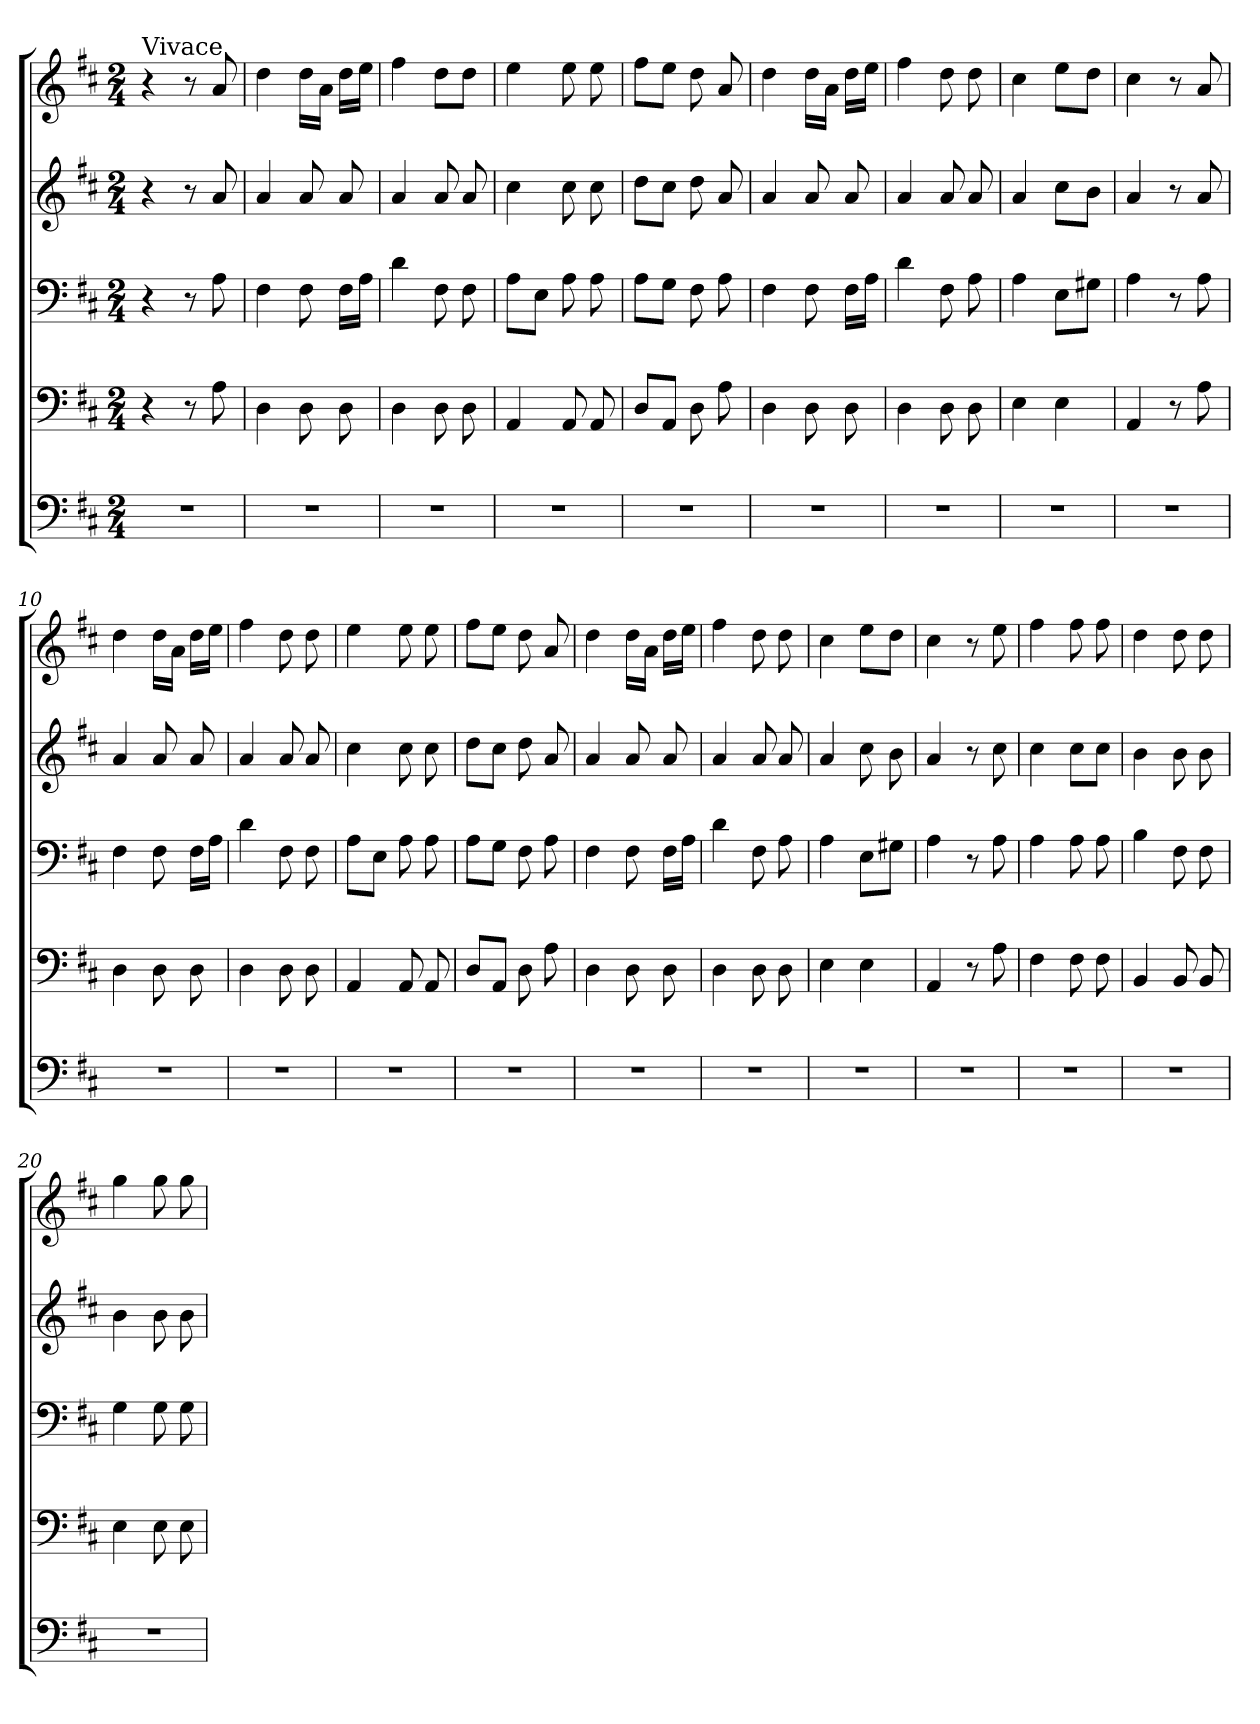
**kern	**kern	**kern	**kern	**kern
*part5	*part4	*part3	*part2	*part1
*staff5	*staff4	*staff3	*staff2	*staff1
*clefF4	*clefF4	*clefF4	*clefG2	*clefG2
*k[f#c#]	*k[f#c#]	*k[f#c#]	*k[f#c#]	*k[f#c#]
*D:	*D:	*D:	*D:	*D:
*M2/4	*M2/4	*M2/4	*M2/4	*M2/4
=1	=1	=1	=1	=1
!	!	!	!	!LO:TX:a:t=Vivace
2r	4r	4r	4r	4r
.	8r	8r	8r	8r
.	8A\	8A\	8a/	8a/
=2	=2	=2	=2	=2
2r	4D\	4F#\	4a/	4dd\
.	8D\	8F#\	8a/	16dd\LL
.	.	.	.	16a\JJ
.	8D\	16F#\LL	8a/	16dd\LL
.	.	16A\JJ	.	16ee\JJ
=3	=3	=3	=3	=3
2r	4D\	4d\	4a/	4ff#\
.	8D\	8F#\	8a/	8dd\L
.	8D\	8F#\	8a/	8dd\J
=4	=4	=4	=4	=4
2r	4AA/	8A\L	4cc#\	4ee\
.	.	8E\J	.	.
.	8AA/	8A\	8cc#\	8ee\
.	8AA/	8A\	8cc#\	8ee\
=5	=5	=5	=5	=5
2r	8D/L	8A\L	8dd\L	8ff#\L
.	8AA/J	8G\J	8cc#\J	8ee\J
.	8D\	8F#\	8dd\	8dd\
.	8A\	8A\	8a/	8a/
=6	=6	=6	=6	=6
2r	4D\	4F#\	4a/	4dd\
.	8D\	8F#\	8a/	16dd\LL
.	.	.	.	16a\JJ
.	8D\	16F#\LL	8a/	16dd\LL
.	.	16A\JJ	.	16ee\JJ
=7	=7	=7	=7	=7
2r	4D\	4d\	4a/	4ff#\
.	8D\	8F#\	8a/	8dd\
.	8D\	8A\	8a/	8dd\
!!LO:PB:g=z
=8	=8	=8	=8	=8
2r	4E\	4A\	4a/	4cc#\
.	4E\	8E\L	8cc#\L	8ee\L
.	.	8G#X\J	8b\J	8dd\J
=9	=9	=9	=9	=9
2r	4AA/	4A\	4a/	4cc#\
.	8r	8r	8r	8r
.	8A\	8A\	8a/	8a/
=10	=10	=10	=10	=10
2r	4D\	4F#\	4a/	4dd\
.	8D\	8F#\	8a/	16dd\LL
.	.	.	.	16a\JJ
.	8D\	16F#\LL	8a/	16dd\LL
.	.	16A\JJ	.	16ee\JJ
=11	=11	=11	=11	=11
2r	4D\	4d\	4a/	4ff#\
.	8D\	8F#\	8a/	8dd\
.	8D\	8F#\	8a/	8dd\
=12	=12	=12	=12	=12
2r	4AA/	8A\L	4cc#\	4ee\
.	.	8E\J	.	.
.	8AA/	8A\	8cc#\	8ee\
.	8AA/	8A\	8cc#\	8ee\
=13	=13	=13	=13	=13
2r	8D/L	8A\L	8dd\L	8ff#\L
.	8AA/J	8G\J	8cc#\J	8ee\J
.	8D\	8F#\	8dd\	8dd\
.	8A\	8A\	8a/	8a/
=14	=14	=14	=14	=14
2r	4D\	4F#\	4a/	4dd\
.	8D\	8F#\	8a/	16dd\LL
.	.	.	.	16a\JJ
.	8D\	16F#\LL	8a/	16dd\LL
.	.	16A\JJ	.	16ee\JJ
=15	=15	=15	=15	=15
2r	4D\	4d\	4a/	4ff#\
.	8D\	8F#\	8a/	8dd\
.	8D\	8A\	8a/	8dd\
!!LO:LB:g=z
=16	=16	=16	=16	=16
2r	4E\	4A\	4a/	4cc#\
.	4E\	8E\L	8cc#\	8ee\L
.	.	8G#X\J	8b\	8dd\J
=17	=17	=17	=17	=17
2r	4AA/	4A\	4a/	4cc#\
.	8r	8r	8r	8r
.	8A\	8A\	8cc#\	8ee\
=18	=18	=18	=18	=18
2r	4F#\	4A\	4cc#\	4ff#\
.	8F#\	8A\	8cc#\L	8ff#\
.	8F#\	8A\	8cc#\J	8ff#\
=19	=19	=19	=19	=19
2r	4BB/	4B\	4b\	4dd\
.	8BB/	8F#\	8b\	8dd\
.	8BB/	8F#\	8b\	8dd\
=20	=20	=20	=20	=20
2r	4E\	4G\	4b\	4gg\
.	8E\	8G\	8b\	8gg\
.	8E\	8G\	8b\	8gg\
=	=	=	=	=
*-	*-	*-	*-	*-
